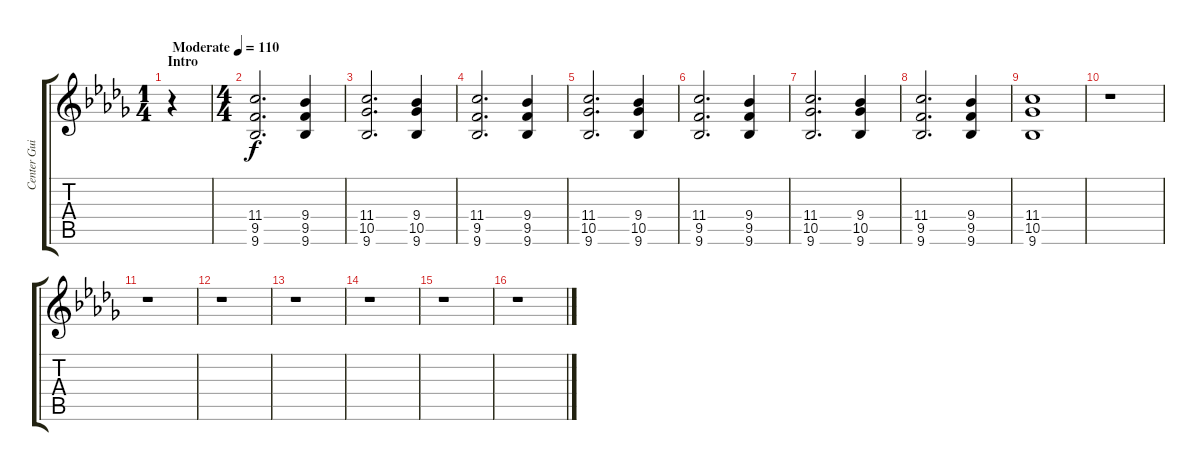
\track ("Center Guitar" "Center Gui") {instrument electricguitarclean}
\staff {score tabs}
\tuning (Eb4 Bb3 Gb3 Db3 Ab2 Db2) {hide}
\ts (1 4)
\section ("" "Intro")
\tempo (110 "Moderate")
\clef g2
\ks db
r.4{dy f instrument electricguitarclean} |
\ts (4 4)
(11.4 9.5 9.6).2{d} (9.4 9.5 9.6).4 |
(11.4 10.5 9.6).2{d} (9.4 10.5 9.6).4 |
(11.4 9.5 9.6).2{d} (9.4 9.5 9.6).4 |
(11.4 10.5 9.6).2{d} (9.4 10.5 9.6).4 |
(11.4 9.5 9.6).2{d} (9.4 9.5 9.6).4 |
(11.4 10.5 9.6).2{d} (9.4 10.5 9.6).4 |
(11.4 9.5 9.6).2{d} (9.4 9.5 9.6).4 |
(11.4 10.5 9.6).1 |
r.1 |
r.1 |
r.1 |
r.1 |
r.1 |
r.1 |
r.1
